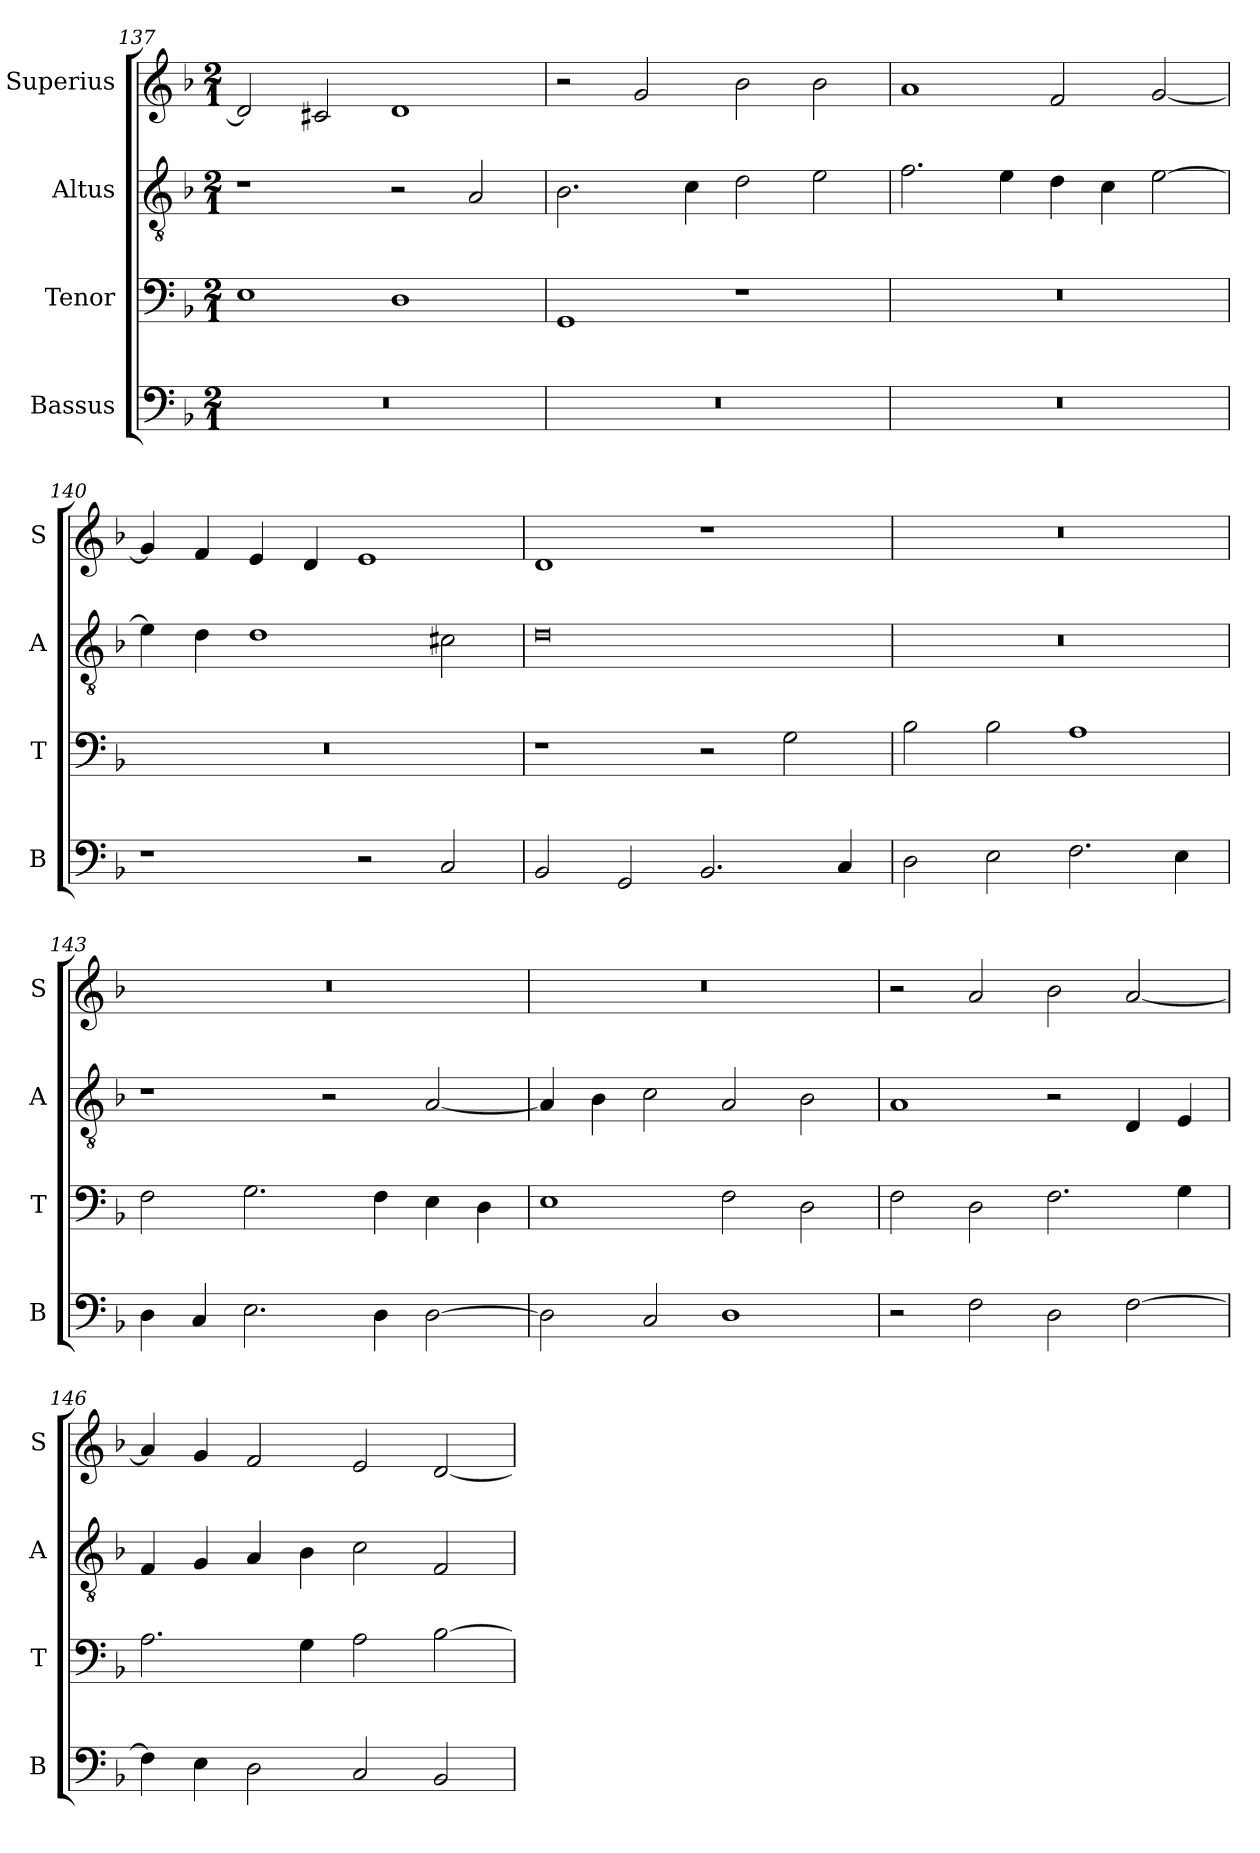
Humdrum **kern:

**kern	**kern	**kern	**kern
*part4	*part3	*part2	*part1
*staff4	*staff3	*staff2	*staff1
*I"Bassus	*I"Tenor	*I"Altus	*I"Superius
*I'B	*I'T	*I'A	*I'S
*clefF4	*clefF4	*clefGv2	*clefG2
*k[b-]	*k[b-]	*k[b-]	*k[b-]
*F:	*F:	*F:	*F:
*M2/1	*M2/1	*M2/1	*M2/1
=137	=137	=137	=137
0r	1E	1r	2d]
.	.	.	2c#X
.	1D	2r	1d
.	.	2A	.
=138	=138	=138	=138
0r	1GG	2.B-	2r
.	.	.	2g
.	.	4c	.
.	1r	2d	2b-
.	.	2e	2b-
=139	=139	=139	=139
0r	0r	2.f	1a
.	.	4e	.
.	.	4d	2f
.	.	4c	.
.	.	[2e	[2g
=140	=140	=140	=140
1r	0r	4e]	4g]
.	.	4d	4f
.	.	1d	4e
.	.	.	4d
2r	.	.	1e
2C	.	2c#X	.
=141	=141	=141	=141
2BB-	1r	0d	1d
2GG	.	.	.
2.BB-	2r	.	1r
.	2G	.	.
4C	.	.	.
=142	=142	=142	=142
2D	2B-	0r	0r
2E	2B-	.	.
2.F	1A	.	.
4E	.	.	.
=143	=143	=143	=143
4D	2F	1r	0r
4C	.	.	.
2.E	2.G	.	.
.	.	2r	.
4D	4F	.	.
[2D	4E	[2A	.
.	4D	.	.
=144	=144	=144	=144
2D]	1E	4A]	0r
.	.	4B-	.
2C	.	2c	.
1D	2F	2A	.
.	2D	2B-	.
=145	=145	=145	=145
2r	2F	1A	2r
2F	2D	.	2a
2D	2.F	2r	2b-
[2F	.	4D	[2a
.	4G	4E	.
=146	=146	=146	=146
4F]	2.A	4F	4a]
4E	.	4G	4g
2D	.	4A	2f
.	4G	4B-	.
2C	2A	2c	2e
2BB-	[2B-	2F	[2d
=	=	=	=
*-	*-	*-	*-
